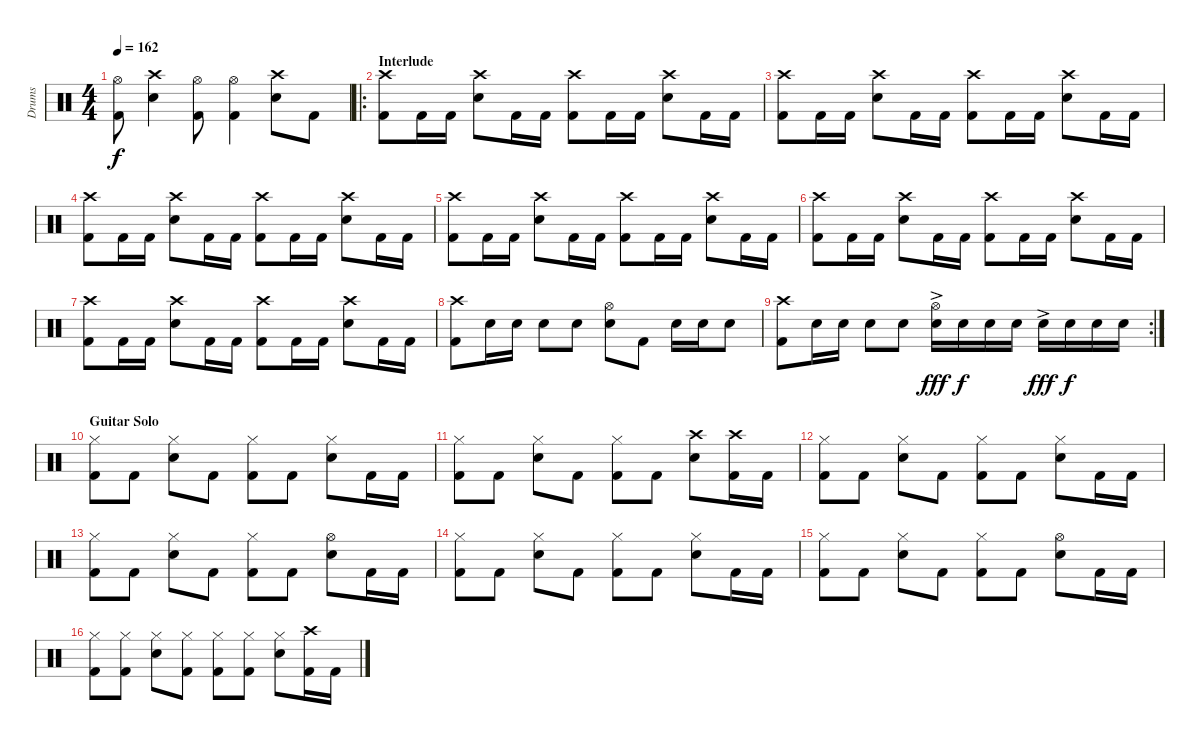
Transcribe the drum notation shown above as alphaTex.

\track ("Drums" "Drums") {instrument percussion}
\staff {score}
\articulation defaults
\ts (4 4)
\tempo 162
\clef neutral
\ks c
("Hi-Hat (open)" "Kick (hit) 2").8{dy f} ("Crash high (hit)" "Electric Snare (hit)").4 ("Hi-Hat (open)" "Kick (hit) 2").8 ("Hi-Hat (open)" "Kick (hit) 2").4 ("Crash high (hit)" "Electric Snare (hit)").8 "Kick (hit) 2".8 |
\ro
\section ("" "Interlude")
("Crash high (hit)" "Kick (hit) 2").8 "Kick (hit) 2".16 "Kick (hit) 2".16 ("Crash high (hit)" "Electric Snare (hit)").8 "Kick (hit) 2".16 "Kick (hit) 2".16 ("Crash high (hit)" "Kick (hit) 2").8 "Kick (hit) 2".16 "Kick (hit) 2".16 ("Crash high (hit)" "Electric Snare (hit)").8 "Kick (hit) 2".16 "Kick (hit) 2".16 |
("Crash high (hit)" "Kick (hit) 2").8 "Kick (hit) 2".16 "Kick (hit) 2".16 ("Crash high (hit)" "Electric Snare (hit)").8 "Kick (hit) 2".16 "Kick (hit) 2".16 ("Crash high (hit)" "Kick (hit) 2").8 "Kick (hit) 2".16 "Kick (hit) 2".16 ("Crash high (hit)" "Electric Snare (hit)").8 "Kick (hit) 2".16 "Kick (hit) 2".16 |
("Crash high (hit)" "Kick (hit) 2").8 "Kick (hit) 2".16 "Kick (hit) 2".16 ("Crash high (hit)" "Electric Snare (hit)").8 "Kick (hit) 2".16 "Kick (hit) 2".16 ("Crash high (hit)" "Kick (hit) 2").8 "Kick (hit) 2".16 "Kick (hit) 2".16 ("Crash high (hit)" "Electric Snare (hit)").8 "Kick (hit) 2".16 "Kick (hit) 2".16 |
("Crash high (hit)" "Kick (hit) 2").8 "Kick (hit) 2".16 "Kick (hit) 2".16 ("Crash high (hit)" "Electric Snare (hit)").8 "Kick (hit) 2".16 "Kick (hit) 2".16 ("Crash high (hit)" "Kick (hit) 2").8 "Kick (hit) 2".16 "Kick (hit) 2".16 ("Crash high (hit)" "Electric Snare (hit)").8 "Kick (hit) 2".16 "Kick (hit) 2".16 |
("Crash high (hit)" "Kick (hit) 2").8 "Kick (hit) 2".16 "Kick (hit) 2".16 ("Crash high (hit)" "Electric Snare (hit)").8 "Kick (hit) 2".16 "Kick (hit) 2".16 ("Crash high (hit)" "Kick (hit) 2").8 "Kick (hit) 2".16 "Kick (hit) 2".16 ("Crash high (hit)" "Electric Snare (hit)").8 "Kick (hit) 2".16 "Kick (hit) 2".16 |
("Crash high (hit)" "Kick (hit) 2").8 "Kick (hit) 2".16 "Kick (hit) 2".16 ("Crash high (hit)" "Electric Snare (hit)").8 "Kick (hit) 2".16 "Kick (hit) 2".16 ("Crash high (hit)" "Kick (hit) 2").8 "Kick (hit) 2".16 "Kick (hit) 2".16 ("Crash high (hit)" "Electric Snare (hit)").8 "Kick (hit) 2".16 "Kick (hit) 2".16 |
("Crash high (hit)" "Kick (hit) 2").8 "Electric Snare (hit)".16 "Electric Snare (hit)".16 "Electric Snare (hit)".8 "Electric Snare (hit)".8 ("Hi-Hat (open)" "Electric Snare (hit)").8 "Kick (hit) 2".8 "Electric Snare (hit)".16 "Electric Snare (hit)".16 "Electric Snare (hit)".8 |
\rc 2
("Crash high (hit)" "Kick (hit) 2").8 "Electric Snare (hit)".16 "Electric Snare (hit)".16 "Electric Snare (hit)".8 "Electric Snare (hit)".8 ("Hi-Hat (open)" "Electric Snare (hit)"{ac}).16{dy fff} "Electric Snare (hit)".16{dy f} "Electric Snare (hit)".16 "Electric Snare (hit)".16 "Electric Snare (hit)"{ac}.16{dy fff} "Electric Snare (hit)".16{dy f} "Electric Snare (hit)".16 "Electric Snare (hit)".16 |
\section ("" "Guitar Solo")
("Hi-Hat (closed)" "Kick (hit) 2").8 "Kick (hit) 2".8 ("Hi-Hat (closed)" "Electric Snare (hit)").8 "Kick (hit) 2".8 ("Hi-Hat (closed)" "Kick (hit) 2").8 "Kick (hit) 2".8 ("Hi-Hat (closed)" "Electric Snare (hit)").8 "Kick (hit) 2".16 "Kick (hit) 2".16 |
("Hi-Hat (closed)" "Kick (hit) 2").8 "Kick (hit) 2".8 ("Hi-Hat (closed)" "Electric Snare (hit)").8 "Kick (hit) 2".8 ("Hi-Hat (closed)" "Kick (hit) 2").8 "Kick (hit) 2".8 ("Crash high (hit)" "Electric Snare (hit)").8 ("Crash high (hit)" "Kick (hit) 2").16 "Kick (hit) 2".16 |
("Hi-Hat (closed)" "Kick (hit) 2").8 "Kick (hit) 2".8 ("Hi-Hat (closed)" "Electric Snare (hit)").8 "Kick (hit) 2".8 ("Hi-Hat (closed)" "Kick (hit) 2").8 "Kick (hit) 2".8 ("Hi-Hat (closed)" "Electric Snare (hit)").8 "Kick (hit) 2".16 "Kick (hit) 2".16 |
("Hi-Hat (closed)" "Kick (hit) 2").8 "Kick (hit) 2".8 ("Hi-Hat (closed)" "Electric Snare (hit)").8 "Kick (hit) 2".8 ("Hi-Hat (closed)" "Kick (hit) 2").8 "Kick (hit) 2".8 ("Hi-Hat (open)" "Electric Snare (hit)").8 "Kick (hit) 2".16 "Kick (hit) 2".16 |
("Hi-Hat (closed)" "Kick (hit) 2").8 "Kick (hit) 2".8 ("Hi-Hat (closed)" "Electric Snare (hit)").8 "Kick (hit) 2".8 ("Hi-Hat (closed)" "Kick (hit) 2").8 "Kick (hit) 2".8 ("Hi-Hat (closed)" "Electric Snare (hit)").8 "Kick (hit) 2".16 "Kick (hit) 2".16 |
("Hi-Hat (closed)" "Kick (hit) 2").8 "Kick (hit) 2".8 ("Hi-Hat (closed)" "Electric Snare (hit)").8 "Kick (hit) 2".8 ("Hi-Hat (closed)" "Kick (hit) 2").8 "Kick (hit) 2".8 ("Hi-Hat (open)" "Electric Snare (hit)").8 "Kick (hit) 2".16 "Kick (hit) 2".16 |
("Hi-Hat (closed)" "Kick (hit) 2").8 ("Hi-Hat (closed)" "Kick (hit) 2").8 ("Hi-Hat (closed)" "Electric Snare (hit)").8 ("Hi-Hat (closed)" "Kick (hit) 2").8 ("Hi-Hat (closed)" "Kick (hit) 2").8 ("Hi-Hat (closed)" "Kick (hit) 2").8 ("Hi-Hat (closed)" "Electric Snare (hit)").8 ("Crash high (hit)" "Kick (hit) 2").16 "Kick (hit) 2".16
